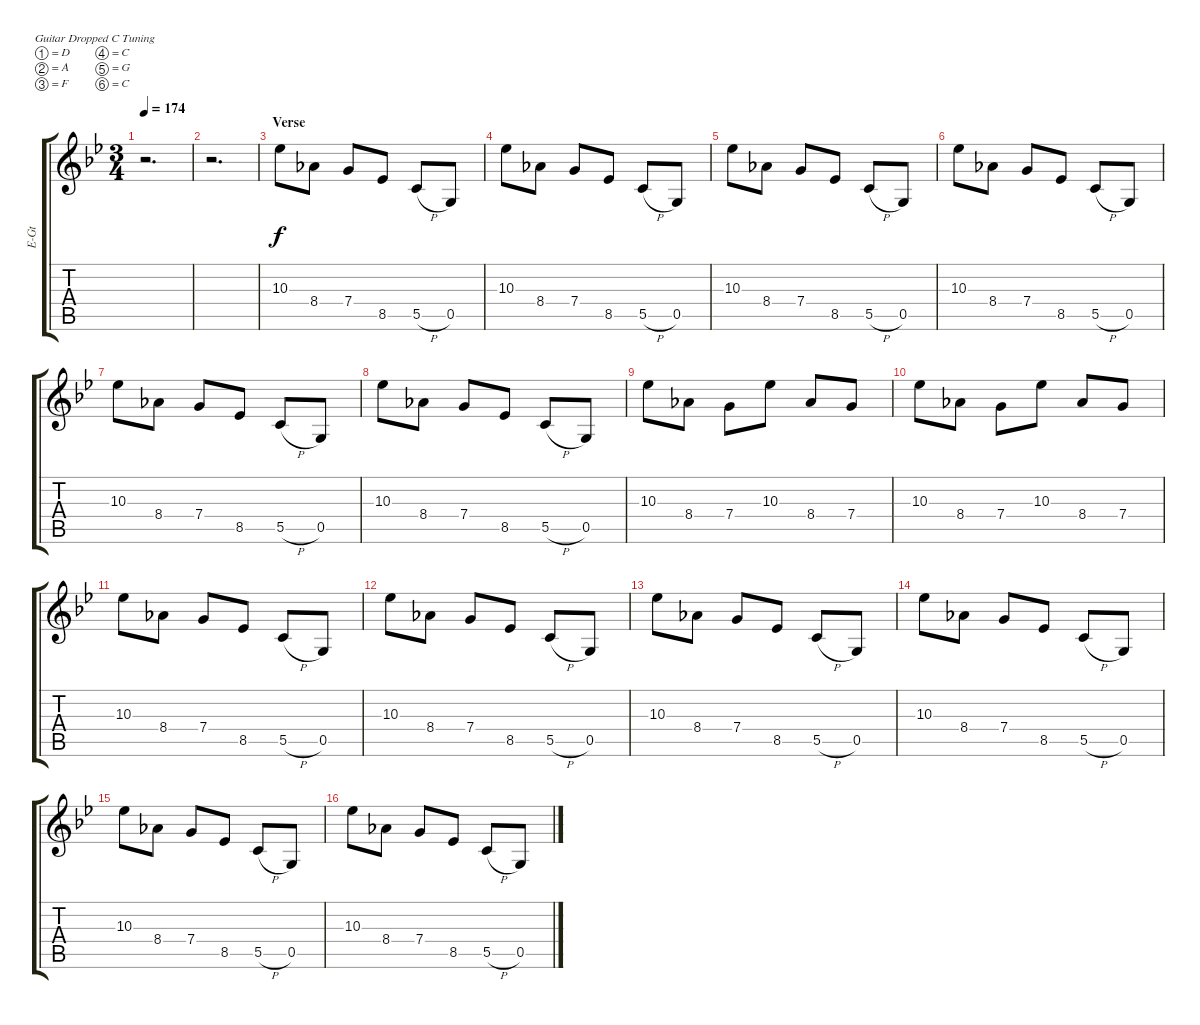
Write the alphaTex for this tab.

\bracketExtendMode groupsimilarinstruments
\track ("Additional Guitar" "E-Gt") {instrument distortionguitar}
\staff {score tabs}
\tuning (D4 A3 F3 C3 G2 C2)
\ts (3 4)
\tempo 174
\clef g2
\ks bb
r.2{d dy f beam Down} |
r.2{d beam Down} |
\section ("" "Verse")
10.3{acc forcenatural}.8{instrument distortionguitar beam Down} 8.4{acc b}.8{beam Down} 7.4{acc forcenatural}.8{beam Up} 8.5{acc forcenatural}.8{beam Up} 5.5{h acc forcenatural}.8{beam Up} 0.5{acc forcenatural}.8{beam Up} |
10.3{acc forcenatural}.8{beam Down} 8.4{acc b}.8{beam Down} 7.4{acc forcenatural}.8{beam Up} 8.5{acc forcenatural}.8{beam Up} 5.5{h acc forcenatural}.8{beam Up} 0.5{acc forcenatural}.8{beam Up} |
10.3{acc forcenatural}.8{beam Down} 8.4{acc b}.8{beam Down} 7.4{acc forcenatural}.8{beam Up} 8.5{acc forcenatural}.8{beam Up} 5.5{h acc forcenatural}.8{beam Up} 0.5{acc forcenatural}.8{beam Up} |
10.3{acc forcenatural}.8{beam Down} 8.4{acc b}.8{beam Down} 7.4{acc forcenatural}.8{beam Up} 8.5{acc forcenatural}.8{beam Up} 5.5{h acc forcenatural}.8{beam Up} 0.5{acc forcenatural}.8{beam Up} |
10.3{acc forcenatural}.8{beam Down} 8.4{acc b}.8{beam Down} 7.4{acc forcenatural}.8{beam Up} 8.5{acc forcenatural}.8{beam Up} 5.5{h acc forcenatural}.8{beam Up} 0.5{acc forcenatural}.8{beam Up} |
10.3{acc forcenatural}.8{beam Down} 8.4{acc b}.8{beam Down} 7.4{acc forcenatural}.8{beam Up} 8.5{acc forcenatural}.8{beam Up} 5.5{h acc forcenatural}.8{beam Up} 0.5{acc forcenatural}.8{beam Up} |
10.3{acc forcenatural}.8{beam Down} 8.4{acc b}.8{beam Down} 7.4{acc forcenatural}.8{beam Down} 10.3{acc forcenatural}.8{beam Down} 8.4{acc b}.8{beam Up} 7.4{acc forcenatural}.8{beam Up} |
10.3{acc forcenatural}.8{beam Down} 8.4{acc b}.8{beam Down} 7.4{acc forcenatural}.8{beam Down} 10.3{acc forcenatural}.8{beam Down} 8.4{acc b}.8{beam Up} 7.4{acc forcenatural}.8{beam Up} |
10.3{acc forcenatural}.8{beam Down} 8.4{acc b}.8{beam Down} 7.4{acc forcenatural}.8{beam Up} 8.5{acc forcenatural}.8{beam Up} 5.5{h acc forcenatural}.8{beam Up} 0.5{acc forcenatural}.8{beam Up} |
10.3{acc forcenatural}.8{beam Down} 8.4{acc b}.8{beam Down} 7.4{acc forcenatural}.8{beam Up} 8.5{acc forcenatural}.8{beam Up} 5.5{h acc forcenatural}.8{beam Up} 0.5{acc forcenatural}.8{beam Up} |
10.3{acc forcenatural}.8{beam Down} 8.4{acc b}.8{beam Down} 7.4{acc forcenatural}.8{beam Up} 8.5{acc forcenatural}.8{beam Up} 5.5{h acc forcenatural}.8{beam Up} 0.5{acc forcenatural}.8{beam Up} |
10.3{acc forcenatural}.8{beam Down} 8.4{acc b}.8{beam Down} 7.4{acc forcenatural}.8{beam Up} 8.5{acc forcenatural}.8{beam Up} 5.5{h acc forcenatural}.8{beam Up} 0.5{acc forcenatural}.8{beam Up} |
10.3{acc forcenatural}.8{beam Down} 8.4{acc b}.8{beam Down} 7.4{acc forcenatural}.8{beam Up} 8.5{acc forcenatural}.8{beam Up} 5.5{h acc forcenatural}.8{beam Up} 0.5{acc forcenatural}.8{beam Up} |
10.3{acc forcenatural}.8{beam Down} 8.4{acc b}.8{beam Down} 7.4{acc forcenatural}.8{beam Up} 8.5{acc forcenatural}.8{beam Up} 5.5{h acc forcenatural}.8{beam Up} 0.5{acc forcenatural}.8{beam Up}
